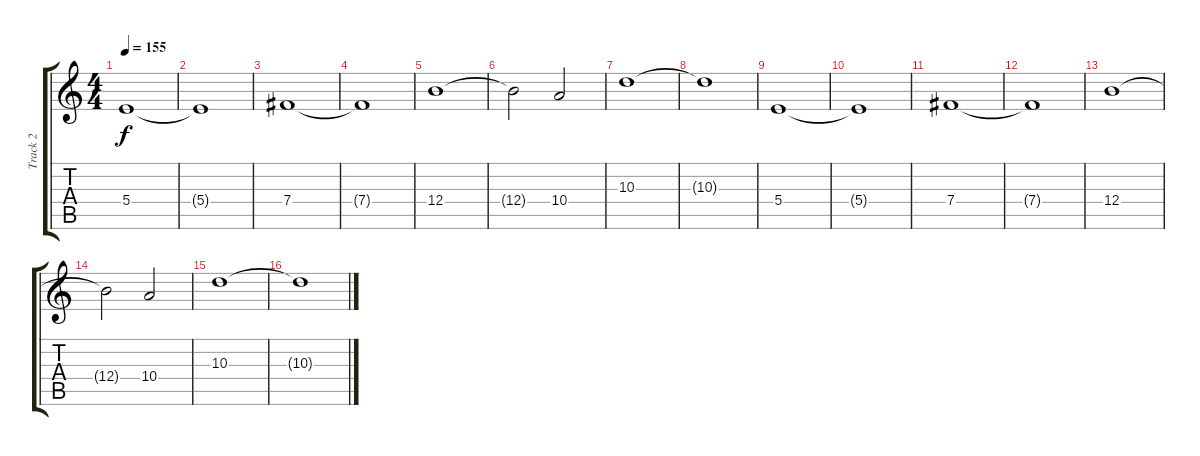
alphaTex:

\track ("Track 2" "Track 2") {instrument distortionguitar}
\staff {score tabs}
\tuning (Db4 Ab3 E3 B2 Gb2 B1) {hide}
\ts (4 4)
\section ("" "")
\tempo 155
\clef g2
\ks c
5.4.1{dy f} |
5.4{t}.1 |
7.4.1 |
7.4{t}.1 |
12.4.1 |
12.4{t}.2 10.4.2 |
10.3.1 |
10.3{t}.1 |
5.4.1 |
5.4{t}.1 |
7.4.1 |
7.4{t}.1 |
12.4.1 |
12.4{t}.2 10.4.2 |
10.3.1 |
10.3{t}.1
